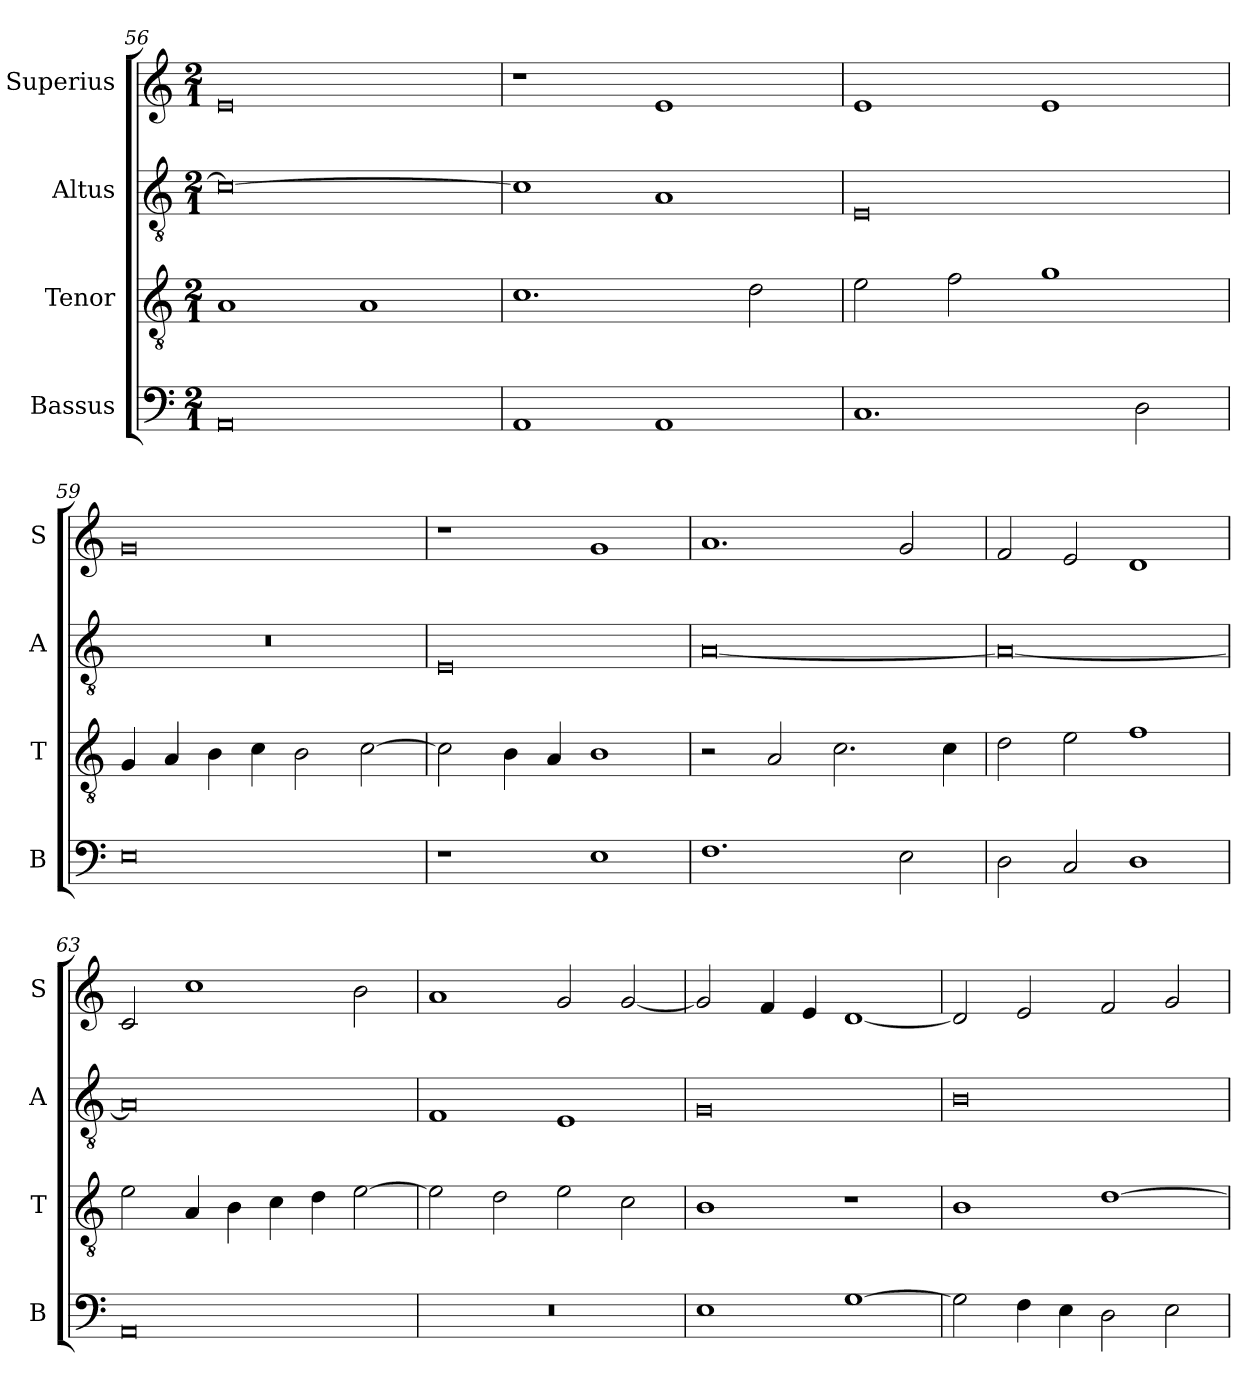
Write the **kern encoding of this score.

**kern	**kern	**kern	**kern
*part4	*part3	*part2	*part1
*staff4	*staff3	*staff2	*staff1
*I"Bassus	*I"Tenor	*I"Altus	*I"Superius
*I'B	*I'T	*I'A	*I'S
*clefF4	*clefGv2	*clefGv2	*clefG2
*k[]	*k[]	*k[]	*k[]
*M2/1	*M2/1	*M2/1	*M2/1
=56	=56	=56	=56
0AA	1A	0c_	0e
.	1A	.	.
=57	=57	=57	=57
1AA	1.c	1c]	1r
1AA	.	1A	1e
.	2d\	.	.
=58	=58	=58	=58
1.C	2e\	0E	1e
.	2f\	.	.
.	1g	.	1e
2D\	.	.	.
=59	=59	=59	=59
0E	4G/	0r	0g
.	4A/	.	.
.	4B\	.	.
.	4c\	.	.
.	2B\	.	.
.	[2c\	.	.
=60	=60	=60	=60
1r	2c\]	0E	1r
.	4B\	.	.
.	4A/	.	.
1E	1B	.	1g
=61	=61	=61	=61
1.F	2r	[0A	1.a
.	2A/	.	.
.	2.c\	.	.
2E\	.	.	2g/
.	4c\	.	.
=62	=62	=62	=62
2D\	2d\	0A_	2f/
2C/	2e\	.	2e/
1D	1f	.	1d
=63	=63	=63	=63
0AA	2e\	0A]	2c/
.	4A/	.	1cc
.	4B\	.	.
.	4c\	.	.
.	4d\	.	.
.	[2e\	.	2b\
=64	=64	=64	=64
0r	2e\]	1F	1a
.	2d\	.	.
.	2e\	1E	2g/
.	2c\	.	[2g/
=65	=65	=65	=65
1E	1B	0G	2g/]
.	.	.	4f/
.	.	.	4e/
[1G	1r	.	[1d
=66	=66	=66	=66
2G\]	1B	0B	2d/]
4F\	.	.	2e/
4E\	.	.	.
2D\	[1d	.	2f/
2E\	.	.	2g/
=	=	=	=
*-	*-	*-	*-
